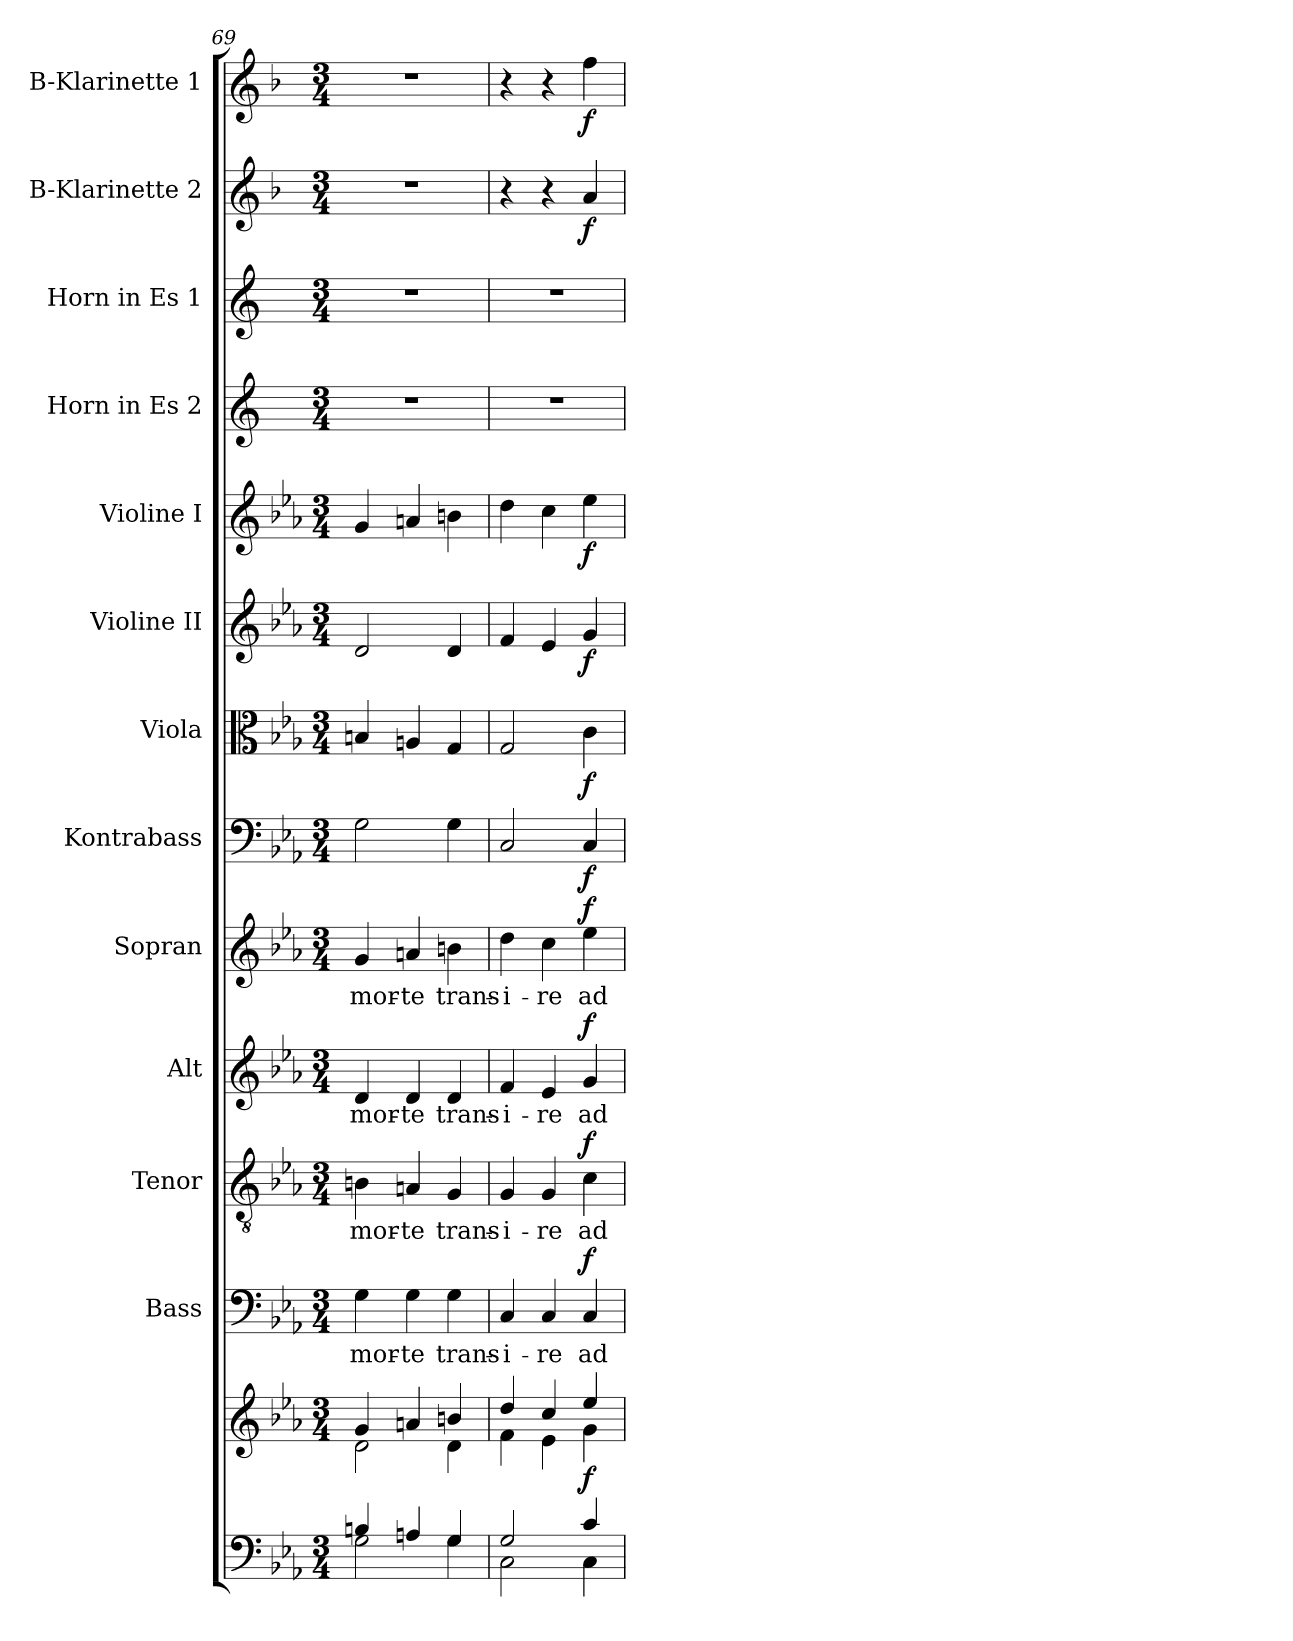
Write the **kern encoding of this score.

**kern	**kern	**dynam	**kern	**text	**dynam	**kern	**text	**dynam	**kern	**text	**dynam	**kern	**text	**dynam	**kern	**dynam	**kern	**dynam	**kern	**dynam	**kern	**dynam	**kern	**kern	**kern	**dynam	**kern	**dynam
*part13	*part13	*part13	*part12	*part12	*part12	*part11	*part11	*part11	*part10	*part10	*part10	*part9	*part9	*part9	*part8	*part8	*part7	*part7	*part6	*part6	*part5	*part5	*part4	*part3	*part2	*part2	*part1	*part1
*staff14	*staff13	*staff13/14	*staff12	*staff12	*staff12	*staff11	*staff11	*staff11	*staff10	*staff10	*staff10	*staff9	*staff9	*staff9	*staff8	*staff8	*staff7	*staff7	*staff6	*staff6	*staff5	*staff5	*staff4	*staff3	*staff2	*staff2	*staff1	*staff1
*	*	*	*I"Bass	*	*	*I"Tenor	*	*	*I"Alt	*	*	*I"Sopran	*	*	*I"Kontrabass	*	*I"Viola	*	*I"Violine II	*	*I"Violine I	*	*I"Horn in Es 2	*I"Horn in Es 1	*I"B-Klarinette 2	*	*I"B-Klarinette 1	*
*	*	*	*I'B.	*	*	*I'T.	*	*	*I'A.	*	*	*I'S.	*	*	*I'Kb.	*	*I'Vla.	*	*I'Vl. II	*	*I'Vl. I	*	*	*	*I'B Kl. 2	*	*I'B Kl. 1	*
*clefF4	*clefG2	*	*clefF4	*	*	*clefGv2	*	*	*clefG2	*	*	*clefG2	*	*	*clefF4	*	*clefC3	*	*clefG2	*	*clefG2	*	*clefG2	*clefG2	*clefG2	*	*clefG2	*
*	*	*	*	*	*	*	*	*	*	*	*	*	*	*	*ITrd7c12	*	*	*	*	*	*	*	*ITrd5c9	*ITrd5c9	*ITrd1c2	*	*ITrd1c2	*
*k[b-e-a-]	*k[b-e-a-]	*	*k[b-e-a-]	*	*	*k[b-e-a-]	*	*	*k[b-e-a-]	*	*	*k[b-e-a-]	*	*	*k[b-e-a-]	*	*k[b-e-a-]	*	*k[b-e-a-]	*	*k[b-e-a-]	*	*k[b-e-a-]	*k[b-e-a-]	*k[b-e-a-]	*	*k[b-e-a-]	*
*E-:	*E-:	*	*E-:	*	*	*E-:	*	*	*E-:	*	*	*E-:	*	*	*E-:	*	*E-:	*	*E-:	*	*E-:	*	*E-:	*E-:	*E-:	*	*E-:	*
*M3/4	*M3/4	*	*M3/4	*	*	*M3/4	*	*	*M3/4	*	*	*M3/4	*	*	*M3/4	*	*M3/4	*	*M3/4	*	*M3/4	*	*M3/4	*M3/4	*M3/4	*	*M3/4	*
=69	=69	=69	=69	=69	=69	=69	=69	=69	=69	=69	=69	=69	=69	=69	=69	=69	=69	=69	=69	=69	=69	=69	=69	=69	=69	=69	=69	=69
*^	*^	*	*	*	*	*	*	*	*	*	*	*	*	*	*	*	*	*	*	*	*	*	*	*	*	*	*	*
!	!	!	!	!	!	!LO:LY:b	!	!	!LO:LY:b	!	!	!LO:LY:b	!	!	!LO:LY:b	!	!	!	!	!	!	!	!	!	!	!	!	!	!	!
4Bn/	2G\	4g/	2d\	.	4G\	mor-	.	4Bn\	-mor-	.	4d/	mor-	.	4g/	mor-	.	2GG\	.	4Bn/	.	2d/	.	4g/	.	2.r	2.r	2.r	.	2.r	.
!	!	!	!	!	!	!LO:LY:b	!	!	!LO:LY:b	!	!	!LO:LY:b	!	!	!LO:LY:b	!	!	!	!	!	!	!	!	!	!	!	!	!	!	!
4An/	.	4an/	.	.	4G\	-te	.	4An/	-te	.	4d/	-te	.	4an/	-te	.	.	.	4An/	.	.	.	4an/	.	.	.	.	.	.	.
!	!	!	!	!	!	!LO:LY:b	!	!	!LO:LY:b	!	!	!LO:LY:b	!	!	!LO:LY:b	!	!	!	!	!	!	!	!	!	!	!	!	!	!	!
4G/	4G\	4bn/	4d\	.	4G\	trans-	.	4G/	trans-	.	4d/	trans-	.	4bn\	trans-	.	4GG\	.	4G/	.	4d/	.	4bn\	.	.	.	.	.	.	.
=70	=70	=70	=70	=70	=70	=70	=70	=70	=70	=70	=70	=70	=70	=70	=70	=70	=70	=70	=70	=70	=70	=70	=70	=70	=70	=70	=70	=70	=70	=70
!	!	!	!	!	!	!LO:LY:b	!	!	!LO:LY:b	!	!	!LO:LY:b	!	!	!LO:LY:b	!	!	!	!	!	!	!	!	!	!	!	!	!	!	!
2G/	2C\	4dd/	4f\	.	4C/	-i-	.	4G/	-i-	.	4f/	-i-	.	4dd\	-i-	.	2CC/	.	2G/	.	4f/	.	4dd\	.	2.r	2.r	4r	.	4r	.
!	!	!	!	!	!	!LO:LY:b	!	!	!LO:LY:b	!	!	!LO:LY:b	!	!	!LO:LY:b	!	!	!	!	!	!	!	!	!	!	!	!	!	!	!
.	.	4cc/	4e-\	.	4C/	-re	.	4G/	-re	.	4e-/	-re	.	4cc\	-re	.	.	.	.	.	4e-/	.	4cc\	.	.	.	4r	.	4r	.
!	!	!	!	!LO:DY:b	!	!LO:LY:b	!LO:DY:a	!	!LO:LY:b	!LO:DY:a	!	!LO:LY:b	!LO:DY:a	!	!LO:LY:b	!LO:DY:a	!	!LO:DY:b	!	!LO:DY:b	!	!LO:DY:b	!	!LO:DY:b	!	!	!	!LO:DY:b	!	!LO:DY:b
4c/	4C\	4ee-/	4g\	f	4C/	ad	f	4c\	ad	f	4g/	ad	f	4ee-\	ad	f	4CC/	f	4c\	f	4g/	f	4ee-\	f	.	.	4g/	f	4ee-\	f
*v	*v	*	*	*	*	*	*	*	*	*	*	*	*	*	*	*	*	*	*	*	*	*	*	*	*	*	*	*	*	*
*	*v	*v	*	*	*	*	*	*	*	*	*	*	*	*	*	*	*	*	*	*	*	*	*	*	*	*	*	*	*
=	=	=	=	=	=	=	=	=	=	=	=	=	=	=	=	=	=	=	=	=	=	=	=	=	=	=	=	=
*-	*-	*-	*-	*-	*-	*-	*-	*-	*-	*-	*-	*-	*-	*-	*-	*-	*-	*-	*-	*-	*-	*-	*-	*-	*-	*-	*-	*-
